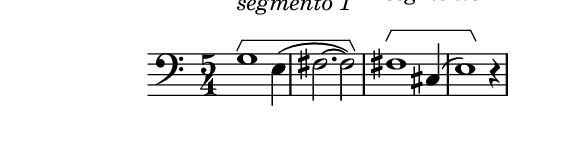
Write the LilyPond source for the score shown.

\version "2.10.33"

\include "../config/lib.ly"

\score {
  \new Staff {
      \time 5/4
      \clef bass
      \relative c' {
        \set Score.currentBarNumber = #1
        \bar ""
        %% #s(5 3 4) - subconjunto de  #s(5 3 4 1 2 0)
        %% procedimentos utilizados: expansão de intervalos e transposição
        \bracketUp
        \override TextScript #'extra-offset = #'( 0 . 2 )
        g1\startGroup^\markup{\italic{segmento 1}} e4(
        fis2.~ fis2)\stopGroup
        fis1\startGroup^\markup{\italic{segmento 2}} cis4(
        e1)\stopGroup r4
      }
    }
  \layout {
    \context {
      \Staff \consists "Horizontal_bracket_engraver"
    }
  }
  \midi {}
}
\paper {
  paper-width = 9.6\cm
  paper-height = 3\cm
  line-width = 10.5\cm
  top-margin = -.1\cm
  left-margin = -1.2\cm
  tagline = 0
}
